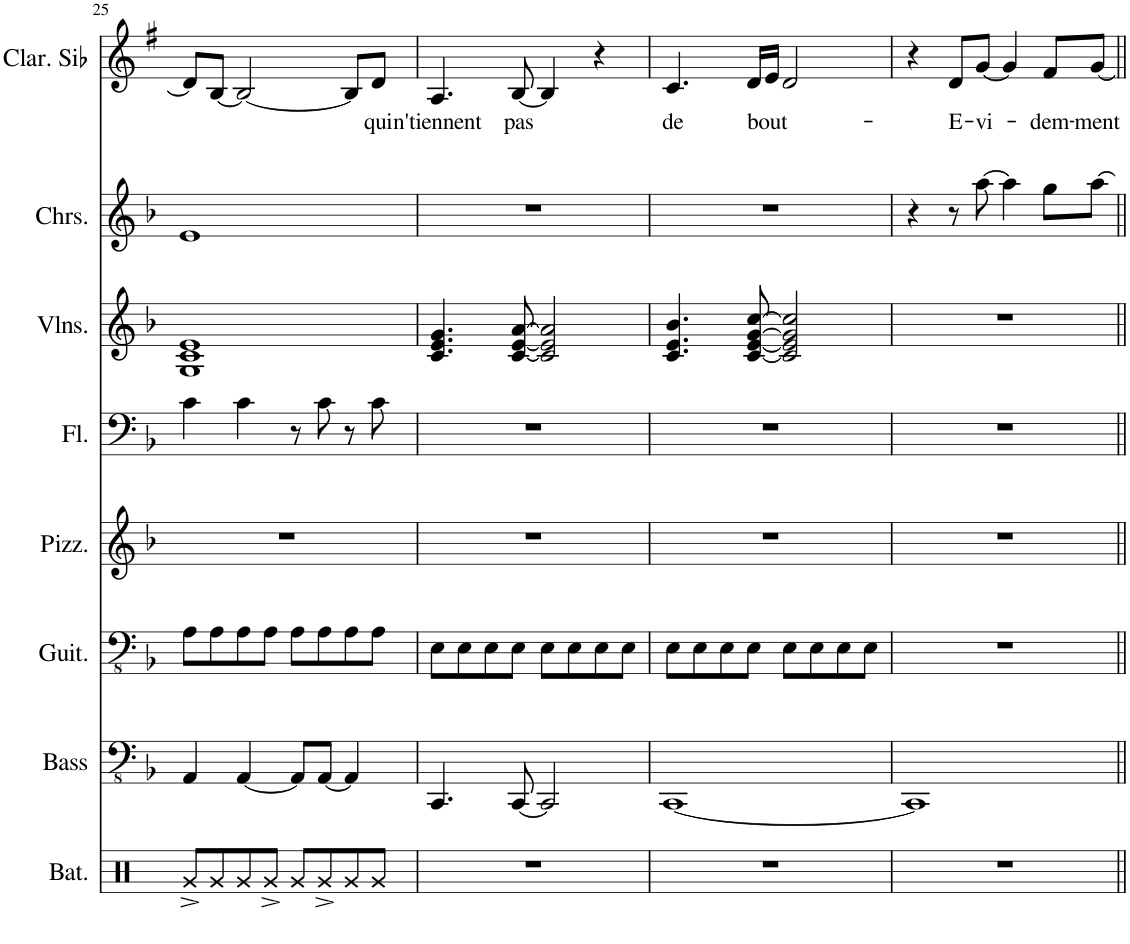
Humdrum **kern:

**kern	**kern	**kern	**kern	**kern	**kern	**kern	**kern	**text
*part8	*part7	*part6	*part5	*part4	*part3	*part2	*part1	*part1
*staff8	*staff7	*staff6	*staff5	*staff4	*staff3	*staff2	*staff1	*staff1
*I"Batterie	*I"Basse acoustique	*I"Guitare mute	*I"Pizzicato	*I"Flûte	*I"Violons	*I"Choeurs	*I"Clarinette en Sib	*
*I'Bat.	*I'Bass	*I'Guit.	*I'Pizz.	*I'Fl.	*I'Vlns.	*I'Chrs.	*I'Clar. Sib	*
!!LO:PB:g=z
*clefX	*clefFv4	*clefFv4	*clefG2	*clefF4	*clefG2	*clefG2	*clefG2	*
*	*	*	*	*	*	*	*Trd1c2	*
*k[]	*k[b-]	*k[b-]	*k[b-]	*k[b-]	*k[b-]	*k[b-]	*k[f#]	*
*M4/4	*M4/4	*M4/4	*M4/4	*M4/4	*M4/4	*M4/4	*M4/4	*
=25	=25	=25	=25	=25	=25	=25	=25	=25
8Rg^/L	4AAA/	8AA\L	1r	4c\	1G 1c 1e	1e	8d/L]	.
8Rg/	.	8AA\	.	.	.	.	[8B/J	.
8Rg/	[4AAA/	8AA\	.	4c\	.	.	2B/_	.
8Rg^/J	.	8AA\J	.	.	.	.	.	.
8Rg/L	8AAA/L]	8AA\L	.	8r	.	.	.	.
8Rg^/	[8AAA/J	8AA\	.	8c\	.	.	.	.
8Rg/	4AAA/]	8AA\	.	8r	.	.	8B/L]	.
!	!	!	!	!	!	!	!	!LO:LY:b
8Rg/J	.	8AA\J	.	8c\	.	.	8d/J	qui
=26	=26	=26	=26	=26	=26	=26	=26	=26
!	!	!	!	!	!	!	!	!LO:LY:b
1r	4.CCC/	8EE\L	1r	1r	4.c/ 4.e/ 4.g/	1r	4.A/	n'tiennent
.	.	8EE\	.	.	.	.	.	.
.	.	8EE\	.	.	.	.	.	.
!	!	!	!	!	!	!	!	!LO:LY:b
.	[8CCC/	8EE\J	.	.	[8c/ [8e/ [8a/	.	[8B/	pas
.	2CCC/]	8EE\L	.	.	2c/] 2e/] 2a/]	.	4B/]	.
.	.	8EE\	.	.	.	.	.	.
.	.	8EE\	.	.	.	.	4r	.
.	.	8EE\J	.	.	.	.	.	.
=27	=27	=27	=27	=27	=27	=27	=27	=27
!	!	!	!	!	!	!	!	!LO:LY:b
1r	[1CCC	8EE\L	1r	1r	4.c/ 4.e/ 4.b-/	1r	4.c/	de
.	.	8EE\	.	.	.	.	.	.
.	.	8EE\	.	.	.	.	.	.
!	!	!	!	!	!	!	!	!LO:LY:b
.	.	8EE\J	.	.	[8c/ [8e/ [8g/ [8cc/	.	16d/LL	bout-
.	.	.	.	.	.	.	16e/JJ	.
.	.	8EE\L	.	.	2c/] 2e/] 2g/] 2cc/]	.	2d/	.
.	.	8EE\	.	.	.	.	.	.
.	.	8EE\	.	.	.	.	.	.
.	.	8EE\J	.	.	.	.	.	.
=28	=28	=28	=28	=28	=28	=28	=28	=28
1r	1CCC]	1r	1r	1r	1r	4r	4r	.
!	!	!	!	!	!	!	!	!LO:LY:b
.	.	.	.	.	.	8r	8d/L	E-
!	!	!	!	!	!	!	!	!LO:LY:b
.	.	.	.	.	.	[8aa\	[8g/J	-vi-
.	.	.	.	.	.	4aa\]	4g/]	.
!	!	!	!	!	!	!	!	!LO:LY:b
.	.	.	.	.	.	8gg\L	8f#/L	-dem-
!	!	!	!	!	!	!	!	!LO:LY:b
.	.	.	.	.	.	[8aa\J	[8g/J	-ment
=||	=||	=||	=||	=||	=||	=||	=||	=||
*-	*-	*-	*-	*-	*-	*-	*-	*-
